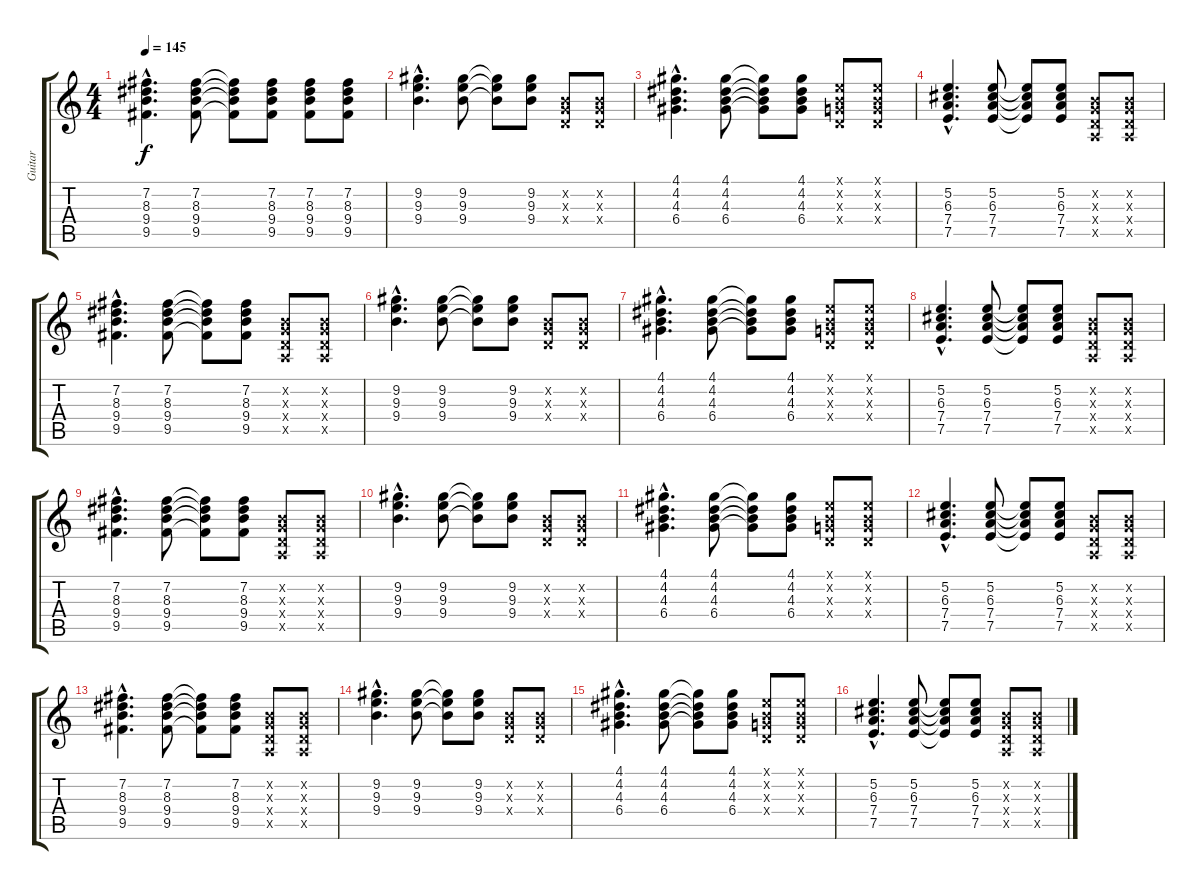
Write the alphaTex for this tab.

\track ("Guitar" "Guitar") {instrument overdrivenguitar}
\staff {score tabs}
\tuning (E4 B3 G3 D3 A2 E2) {hide}
\ts (4 4)
\tempo 145
\clef g2
\ks c
(7.2{hac} 8.3{hac} 9.4{hac} 9.5{hac}).4{d dy f} (7.2 8.3 9.4 9.5).8 (7.2{t} 8.3{t} 9.4{t} 9.5{t}).8 (7.2 8.3 9.4 9.5).8 (7.2 8.3 9.4 9.5).8 (7.2 8.3 9.4 9.5).8 |
(9.2{hac} 9.3{hac} 9.4{hac}).4{d} (9.2 9.3 9.4).8 (9.2{t} 9.3{t} 9.4{t}).8 (9.2 9.3 9.4).8 (0.2{x} 0.3{x} 0.4{x}).8 (0.2{x} 0.3{x} 0.4{x}).8 |
(4.1{hac} 4.2{hac} 4.3{hac} 6.4{hac}).4{d} (4.1 4.2 4.3 6.4).8 (4.1{t} 4.2{t} 4.3{t} 6.4{t}).8 (4.1 4.2 4.3 6.4).8 (0.1{x} 0.2{x} 0.3{x} 0.4{x}).8 (0.1{x} 0.2{x} 0.3{x} 0.4{x}).8 |
(5.2{hac} 6.3{hac} 7.4{hac} 7.5{hac}).4{d} (5.2 6.3 7.4 7.5).8 (5.2{t} 6.3{t} 7.4{t} 7.5{t}).8 (5.2 6.3 7.4 7.5).8 (0.2{x} 0.3{x} 0.4{x} 0.5{x}).8 (0.2{x} 0.3{x} 0.4{x} 0.5{x}).8 |
(7.2{hac} 8.3{hac} 9.4{hac} 9.5{hac}).4{d} (7.2 8.3 9.4 9.5).8 (7.2{t} 8.3{t} 9.4{t} 9.5{t}).8 (7.2 8.3 9.4 9.5).8 (0.2{x} 0.3{x} 0.4{x} 0.5{x}).8 (0.2{x} 0.3{x} 0.4{x} 0.5{x}).8 |
(9.2{hac} 9.3{hac} 9.4{hac}).4{d} (9.2 9.3 9.4).8 (9.2{t} 9.3{t} 9.4{t}).8 (9.2 9.3 9.4).8 (0.2{x} 0.3{x} 0.4{x}).8 (0.2{x} 0.3{x} 0.4{x}).8 |
(4.1{hac} 4.2{hac} 4.3{hac} 6.4{hac}).4{d} (4.1 4.2 4.3 6.4).8 (4.1{t} 4.2{t} 4.3{t} 6.4{t}).8 (4.1 4.2 4.3 6.4).8 (0.1{x} 0.2{x} 0.3{x} 0.4{x}).8 (0.1{x} 0.2{x} 0.3{x} 0.4{x}).8 |
(5.2{hac} 6.3{hac} 7.4{hac} 7.5{hac}).4{d} (5.2 6.3 7.4 7.5).8 (5.2{t} 6.3{t} 7.4{t} 7.5{t}).8 (5.2 6.3 7.4 7.5).8 (0.2{x} 0.3{x} 0.4{x} 0.5{x}).8 (0.2{x} 0.3{x} 0.4{x} 0.5{x}).8 |
(7.2{hac} 8.3{hac} 9.4{hac} 9.5{hac}).4{d} (7.2 8.3 9.4 9.5).8 (7.2{t} 8.3{t} 9.4{t} 9.5{t}).8 (7.2 8.3 9.4 9.5).8 (0.2{x} 0.3{x} 0.4{x} 0.5{x}).8 (0.2{x} 0.3{x} 0.4{x} 0.5{x}).8 |
(9.2{hac} 9.3{hac} 9.4{hac}).4{d} (9.2 9.3 9.4).8 (9.2{t} 9.3{t} 9.4{t}).8 (9.2 9.3 9.4).8 (0.2{x} 0.3{x} 0.4{x}).8 (0.2{x} 0.3{x} 0.4{x}).8 |
(4.1{hac} 4.2{hac} 4.3{hac} 6.4{hac}).4{d} (4.1 4.2 4.3 6.4).8 (4.1{t} 4.2{t} 4.3{t} 6.4{t}).8 (4.1 4.2 4.3 6.4).8 (0.1{x} 0.2{x} 0.3{x} 0.4{x}).8 (0.1{x} 0.2{x} 0.3{x} 0.4{x}).8 |
(5.2{hac} 6.3{hac} 7.4{hac} 7.5{hac}).4{d} (5.2 6.3 7.4 7.5).8 (5.2{t} 6.3{t} 7.4{t} 7.5{t}).8 (5.2 6.3 7.4 7.5).8 (0.2{x} 0.3{x} 0.4{x} 0.5{x}).8 (0.2{x} 0.3{x} 0.4{x} 0.5{x}).8 |
(7.2{hac} 8.3{hac} 9.4{hac} 9.5{hac}).4{d} (7.2 8.3 9.4 9.5).8 (7.2{t} 8.3{t} 9.4{t} 9.5{t}).8 (7.2 8.3 9.4 9.5).8 (0.2{x} 0.3{x} 0.4{x} 0.5{x}).8 (0.2{x} 0.3{x} 0.4{x} 0.5{x}).8 |
(9.2{hac} 9.3{hac} 9.4{hac}).4{d} (9.2 9.3 9.4).8 (9.2{t} 9.3{t} 9.4{t}).8 (9.2 9.3 9.4).8 (0.2{x} 0.3{x} 0.4{x}).8 (0.2{x} 0.3{x} 0.4{x}).8 |
(4.1{hac} 4.2{hac} 4.3{hac} 6.4{hac}).4{d} (4.1 4.2 4.3 6.4).8 (4.1{t} 4.2{t} 4.3{t} 6.4{t}).8 (4.1 4.2 4.3 6.4).8 (0.1{x} 0.2{x} 0.3{x} 0.4{x}).8 (0.1{x} 0.2{x} 0.3{x} 0.4{x}).8 |
(5.2{hac} 6.3{hac} 7.4{hac} 7.5{hac}).4{d} (5.2 6.3 7.4 7.5).8 (5.2{t} 6.3{t} 7.4{t} 7.5{t}).8 (5.2 6.3 7.4 7.5).8 (0.2{x} 0.3{x} 0.4{x} 0.5{x}).8 (0.2{x} 0.3{x} 0.4{x} 0.5{x}).8
